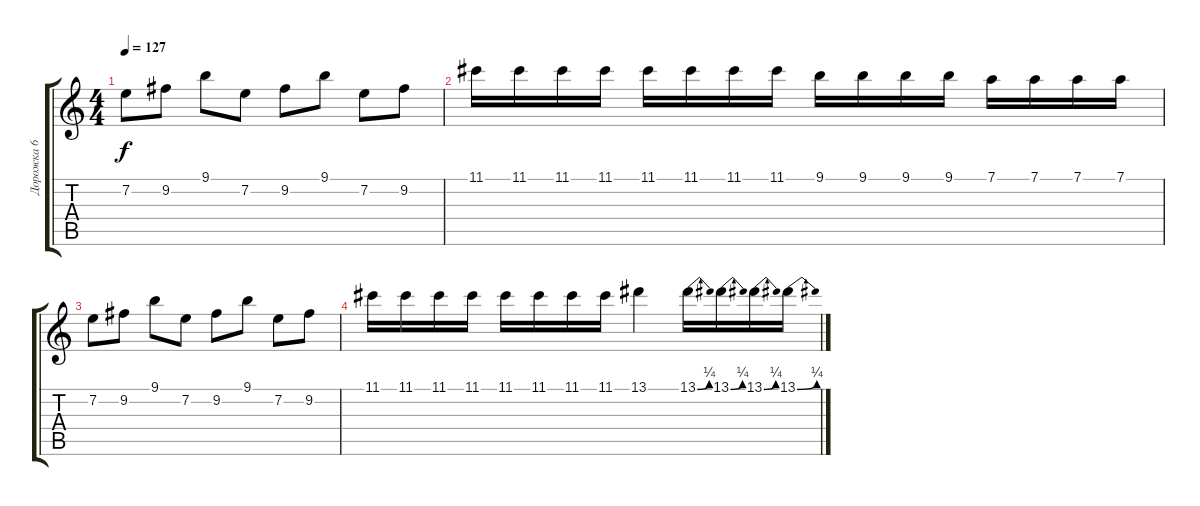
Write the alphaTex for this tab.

\track ("Дорожка 6" "Дорожка 6") {instrument distortionguitar}
\staff {score tabs}
\tuning (D4 A3 F3 C3 G2 D2) {hide}
\ts (4 4)
\tempo 127
\clef g2
\ks c
7.2.8{dy f} 9.2.8 9.1.8 7.2.8 9.2.8 9.1.8 7.2.8 9.2.8 |
11.1.16 11.1.16 11.1.16 11.1.16 11.1.16 11.1.16 11.1.16 11.1.16 9.1.16 9.1.16 9.1.16 9.1.16 7.1.16 7.1.16 7.1.16 7.1.16 |
7.2.8 9.2.8 9.1.8 7.2.8 9.2.8 9.1.8 7.2.8 9.2.8 |
11.1.16 11.1.16 11.1.16 11.1.16 11.1.16 11.1.16 11.1.16 11.1.16 13.1.4 13.1{be (bend 0 0 60 1)}.16 13.1{be (bend 0 0 60 1)}.16 13.1{be (bend 0 0 60 1)}.16 13.1{be (bend 0 0 60 1)}.16
